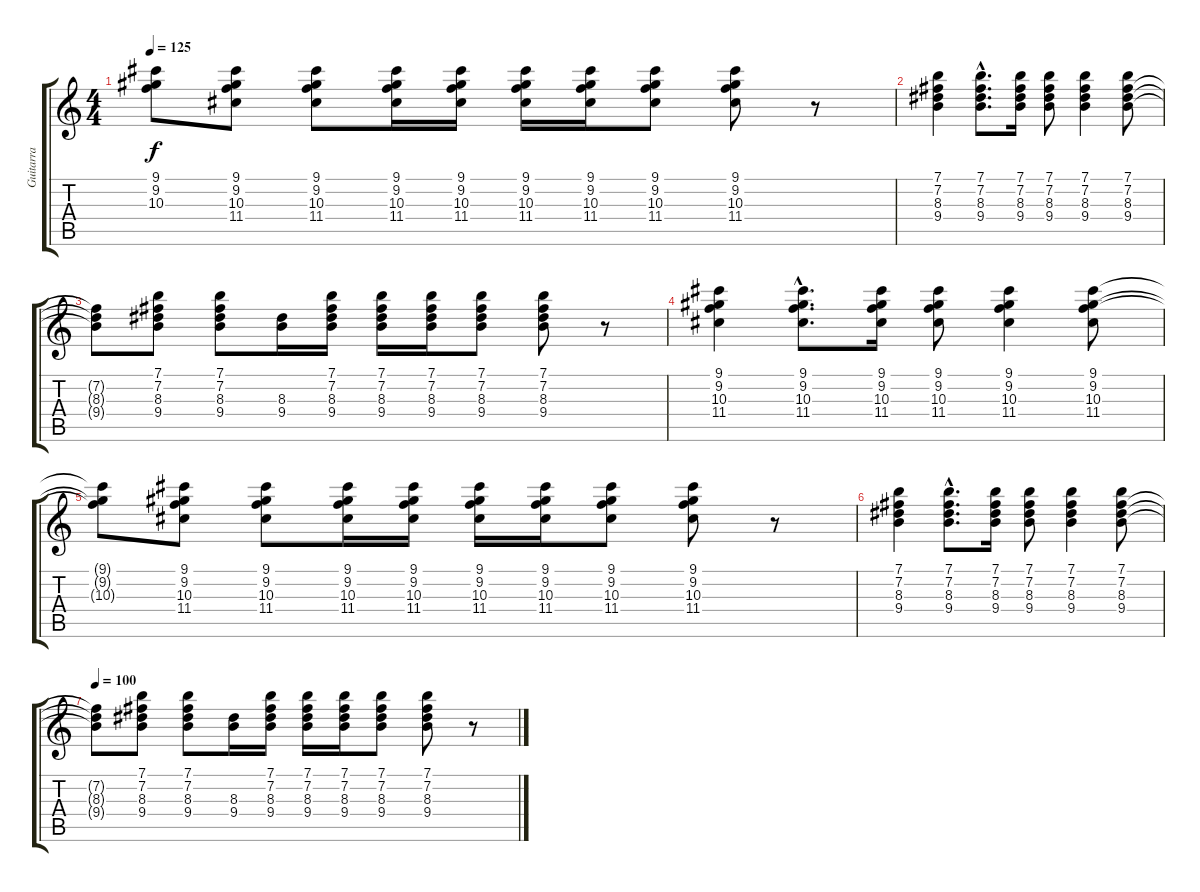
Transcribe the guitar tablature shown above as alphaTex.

\track ("Guitarra" "Guitarra") {instrument electricguitarclean}
\staff {score tabs}
\tuning (E4 B3 G3 D3 A2 E2) {hide}
\ts (4 4)
\tempo 125
\clef g2
\ks c
(9.1{t} 9.2{t} 10.3{t}).8{dy f} (9.1 9.2 10.3 11.4).8 (9.1 9.2 10.3 11.4).8 (9.1 9.2 10.3 11.4).16 (9.1 9.2 10.3 11.4).16 (9.1 9.2 10.3 11.4).16 (9.1 9.2 10.3 11.4).16 (9.1 9.2 10.3 11.4).8 (9.1 9.2 10.3 11.4).8 r.8 |
(7.1 7.2 8.3 9.4).4 (7.1{hac} 7.2{hac} 8.3{hac} 9.4{hac}).8{d} (7.1 7.2 8.3 9.4).16 (7.1 7.2 8.3 9.4).8 (7.1 7.2 8.3 9.4).4 (7.1 7.2 8.3 9.4).8 |
(7.2{t} 8.3{t} 9.4{t}).8 (7.1 7.2 8.3 9.4).8 (7.1 7.2 8.3 9.4).8 (8.3 9.4).16 (7.1 7.2 8.3 9.4).16 (7.1 7.2 8.3 9.4).16 (7.1 7.2 8.3 9.4).16 (7.1 7.2 8.3 9.4).8 (7.1 7.2 8.3 9.4).8 r.8 |
(9.1 9.2 10.3 11.4).4 (9.1{hac} 9.2{hac} 10.3{hac} 11.4{hac}).8{d} (9.1 9.2 10.3 11.4).16 (9.1 9.2 10.3 11.4).8 (9.1 9.2 10.3 11.4).4 (9.1 9.2 10.3 11.4).8 |
(9.1{t} 9.2{t} 10.3{t}).8 (9.1 9.2 10.3 11.4).8 (9.1 9.2 10.3 11.4).8 (9.1 9.2 10.3 11.4).16 (9.1 9.2 10.3 11.4).16 (9.1 9.2 10.3 11.4).16 (9.1 9.2 10.3 11.4).16 (9.1 9.2 10.3 11.4).8 (9.1 9.2 10.3 11.4).8 r.8 |
(7.1 7.2 8.3 9.4).4 (7.1{hac} 7.2{hac} 8.3{hac} 9.4{hac}).8{d} (7.1 7.2 8.3 9.4).16 (7.1 7.2 8.3 9.4).8 (7.1 7.2 8.3 9.4).4 (7.1 7.2 8.3 9.4).8 |
\tempo 100
(7.2{t} 8.3{t} 9.4{t}).8 (7.1 7.2 8.3 9.4).8 (7.1 7.2 8.3 9.4).8 (8.3 9.4).16 (7.1 7.2 8.3 9.4).16 (7.1 7.2 8.3 9.4).16 (7.1 7.2 8.3 9.4).16 (7.1 7.2 8.3 9.4).8 (7.1 7.2 8.3 9.4).8 r.8
